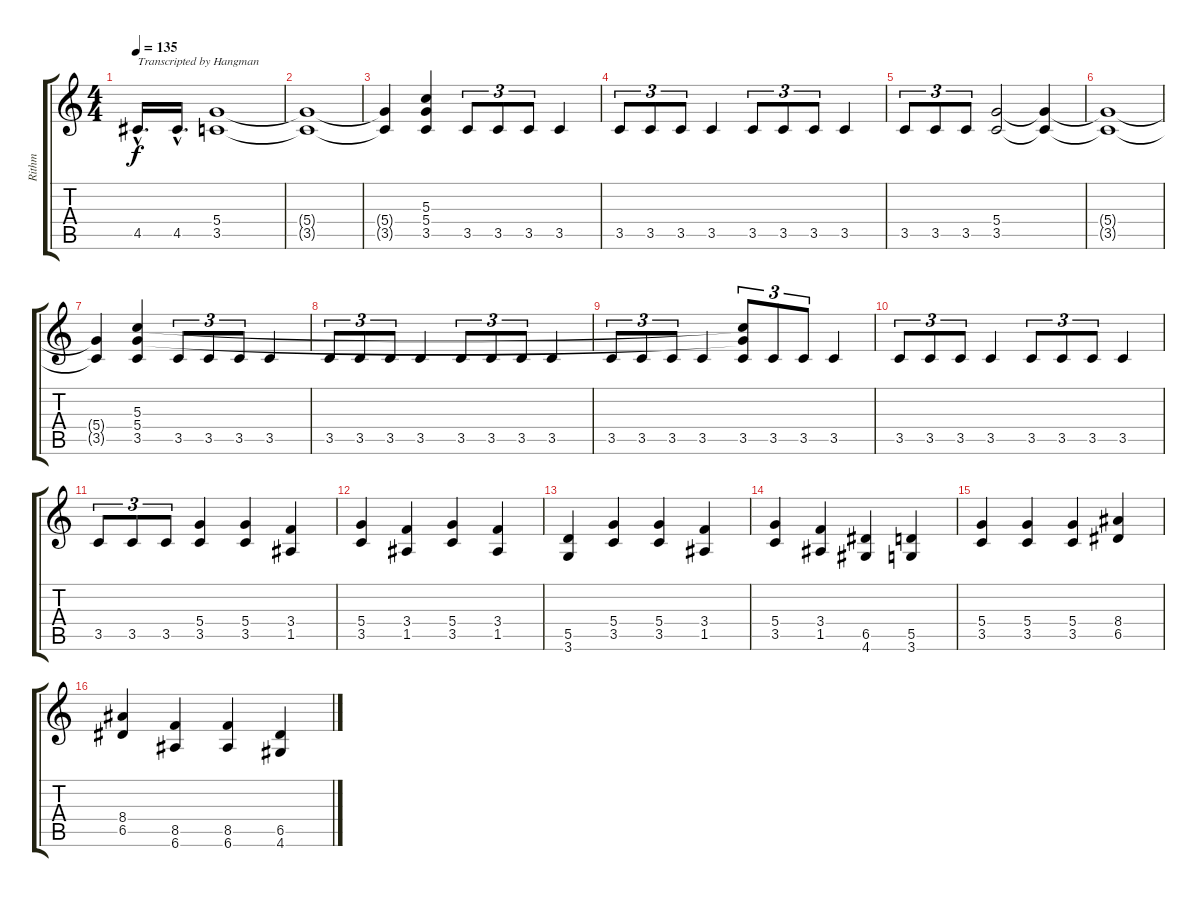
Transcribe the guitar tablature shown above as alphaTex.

\track ("Rithm" "Rithm") {instrument distortionguitar}
\staff {score tabs}
\tuning (E4 B3 G3 D3 A2 E2) {hide}
\ts (4 4)
\tempo 135
\clef g2
\ks c
4.5{hac}.16{d txt "Transcripted by Hangman" dy f instrument distortionguitar} 4.5{hac}.16{d} (5.4 3.5).1 |
(5.4{t} 3.5{t}).1 |
(5.4{t} 3.5{t}).4 (5.3 5.4 3.5).4 3.5.8{tu (3 2)} 3.5.8{tu (3 2)} 3.5.8{tu (3 2)} 3.5.4 |
3.5.8{tu (3 2)} 3.5.8{tu (3 2)} 3.5.8{tu (3 2)} 3.5.4 3.5.8{tu (3 2)} 3.5.8{tu (3 2)} 3.5.8{tu (3 2)} 3.5.4 |
3.5.8{tu (3 2)} 3.5.8{tu (3 2)} 3.5.8{tu (3 2)} (5.4 3.5).2 (5.4{t} 3.5{t}).4 |
(5.4{t} 3.5{t}).1 |
(5.4{t} 3.5{t}).4 (5.3 5.4 3.5).4 3.5.8{tu (3 2)} 3.5.8{tu (3 2)} 3.5.8{tu (3 2)} 3.5.4 |
3.5.8{tu (3 2)} 3.5.8{tu (3 2)} 3.5.8{tu (3 2)} 3.5.4 3.5.8{tu (3 2)} 3.5.8{tu (3 2)} 3.5.8{tu (3 2)} 3.5.4 |
3.5.8{tu (3 2)} 3.5.8{tu (3 2)} 3.5.8{tu (3 2)} 3.5.4 (5.3{t} 5.4{t} 3.5).8{tu (3 2)} 3.5.8{tu (3 2)} 3.5.8{tu (3 2)} 3.5.4 |
3.5.8{tu (3 2)} 3.5.8{tu (3 2)} 3.5.8{tu (3 2)} 3.5.4 3.5.8{tu (3 2)} 3.5.8{tu (3 2)} 3.5.8{tu (3 2)} 3.5.4 |
3.5.8{tu (3 2)} 3.5.8{tu (3 2)} 3.5.8{tu (3 2)} (5.4 3.5).4 (5.4 3.5).4 (3.4 1.5).4 |
(5.4 3.5).4 (3.4 1.5).4 (5.4 3.5).4 (3.4 1.5).4 |
(5.5 3.6).4 (5.4 3.5).4 (5.4 3.5).4 (3.4 1.5).4 |
(5.4 3.5).4 (3.4 1.5).4 (6.5 4.6).4 (5.5 3.6).4 |
(5.4 3.5).4 (5.4 3.5).4 (5.4 3.5).4 (8.4 6.5).4 |
(8.4 6.5).4 (8.5 6.6).4 (8.5 6.6).4 (6.5 4.6).4
